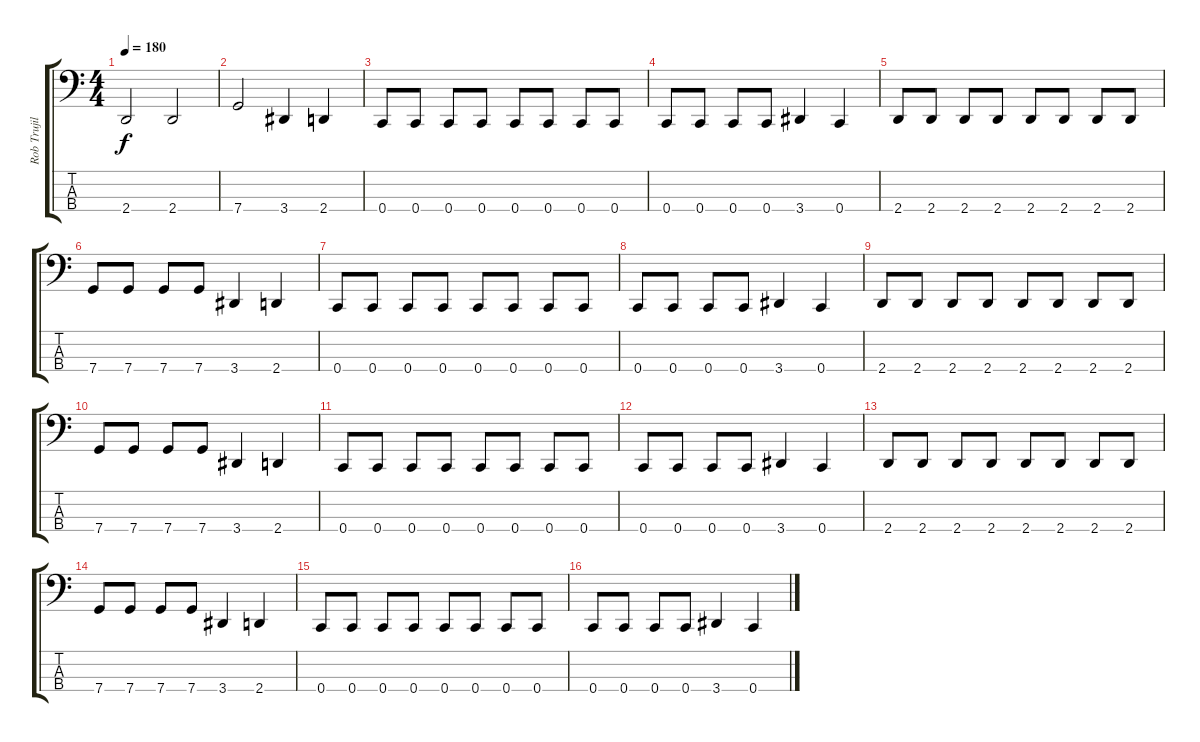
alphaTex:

\track ("Rob Trujillo" "Rob Trujil") {instrument electricbassfinger}
\staff {score tabs}
\tuning (F2 C2 G1 C1) {hide}
\ts (4 4)
\tempo 180
\clef f4
\ks c
2.4.2{dy f} 2.4.2 |
7.4.2 3.4.4 2.4.4 |
0.4.8 0.4.8 0.4.8 0.4.8 0.4.8 0.4.8 0.4.8 0.4.8 |
0.4.8 0.4.8 0.4.8 0.4.8 3.4.4 0.4.4 |
2.4.8 2.4.8 2.4.8 2.4.8 2.4.8 2.4.8 2.4.8 2.4.8 |
7.4.8 7.4.8 7.4.8 7.4.8 3.4.4 2.4.4 |
0.4.8 0.4.8 0.4.8 0.4.8 0.4.8 0.4.8 0.4.8 0.4.8 |
0.4.8 0.4.8 0.4.8 0.4.8 3.4.4 0.4.4 |
2.4.8 2.4.8 2.4.8 2.4.8 2.4.8 2.4.8 2.4.8 2.4.8 |
7.4.8 7.4.8 7.4.8 7.4.8 3.4.4 2.4.4 |
0.4.8 0.4.8 0.4.8 0.4.8 0.4.8 0.4.8 0.4.8 0.4.8 |
0.4.8 0.4.8 0.4.8 0.4.8 3.4.4 0.4.4 |
2.4.8 2.4.8 2.4.8 2.4.8 2.4.8 2.4.8 2.4.8 2.4.8 |
7.4.8 7.4.8 7.4.8 7.4.8 3.4.4 2.4.4 |
0.4.8 0.4.8 0.4.8 0.4.8 0.4.8 0.4.8 0.4.8 0.4.8 |
0.4.8 0.4.8 0.4.8 0.4.8 3.4.4 0.4.4
